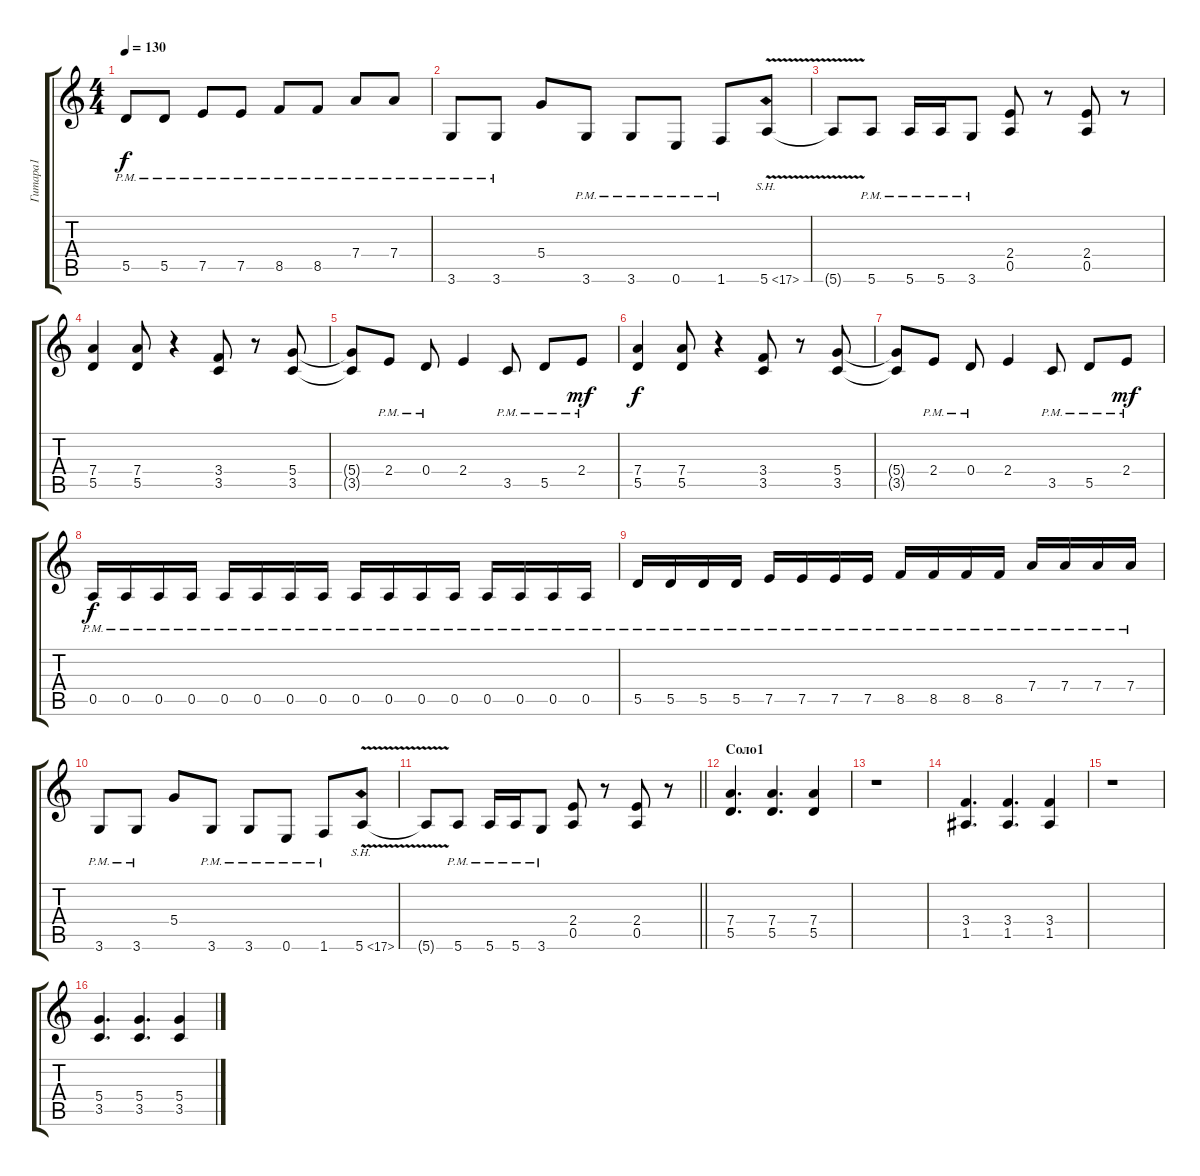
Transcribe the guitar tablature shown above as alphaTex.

\track ("Гитара1" "Гитара1") {instrument distortionguitar}
\staff {score tabs}
\tuning (E4 B3 G3 D3 A2 E2) {hide}
\ts (4 4)
\tempo 130
\clef g2
\ks c
5.5{pm}.8{dy f} 5.5{pm}.8 7.5{pm}.8 7.5{pm}.8 8.5{pm}.8 8.5{pm}.8 7.4{pm}.8 7.4{pm}.8 |
3.6{pm}.8 3.6{pm}.8 5.4.8 3.6{pm}.8 3.6{pm}.8 0.6{pm}.8 1.6{pm}.8 5.6{sh 12 v}.8 |
5.6{t}.8 5.6{pm}.8 5.6{pm}.16 5.6{pm}.16 3.6{pm}.8 (2.4 0.5).8 r.8 (2.4 0.5).8 r.8 |
(7.4 5.5).4 (7.4 5.5).8 r.4 (3.4 3.5).8 r.8 (5.4 3.5).8 |
(5.4{t} 3.5{t}).8 2.4{pm}.8 0.4{pm}.8 2.4.4 3.5{pm}.8 5.5{pm}.8 2.4{pm}.8{dy mf} |
(7.4 5.5).4{dy f} (7.4 5.5).8 r.4 (3.4 3.5).8 r.8 (5.4 3.5).8 |
(5.4{t} 3.5{t}).8 2.4{pm}.8 0.4{pm}.8 2.4.4 3.5{pm}.8 5.5{pm}.8 2.4{pm}.8{dy mf} |
0.5{pm}.16{dy f} 0.5{pm}.16 0.5{pm}.16 0.5{pm}.16 0.5{pm}.16 0.5{pm}.16 0.5{pm}.16 0.5{pm}.16 0.5{pm}.16 0.5{pm}.16 0.5{pm}.16 0.5{pm}.16 0.5{pm}.16 0.5{pm}.16 0.5{pm}.16 0.5{pm}.16 |
5.5{pm}.16 5.5{pm}.16 5.5{pm}.16 5.5{pm}.16 7.5{pm}.16 7.5{pm}.16 7.5{pm}.16 7.5{pm}.16 8.5{pm}.16 8.5{pm}.16 8.5{pm}.16 8.5{pm}.16 7.4{pm}.16 7.4{pm}.16 7.4{pm}.16 7.4{pm}.16 |
3.6{pm}.8 3.6{pm}.8 5.4.8 3.6{pm}.8 3.6{pm}.8 0.6{pm}.8 1.6{pm}.8 5.6{sh 12 v}.8 |
\barLineRight lightlight
5.6{t}.8 5.6{pm}.8 5.6{pm}.16 5.6{pm}.16 3.6{pm}.8 (2.4 0.5).8 r.8 (2.4 0.5).8 r.8 |
\section ("" "Соло1")
(7.4 5.5).4{d} (7.4 5.5).4{d} (7.4 5.5).4 |
r.1 |
(3.4 1.5).4{d} (3.4 1.5).4{d} (3.4 1.5).4 |
r.1 |
(5.4 3.5).4{d} (5.4 3.5).4{d} (5.4 3.5).4
